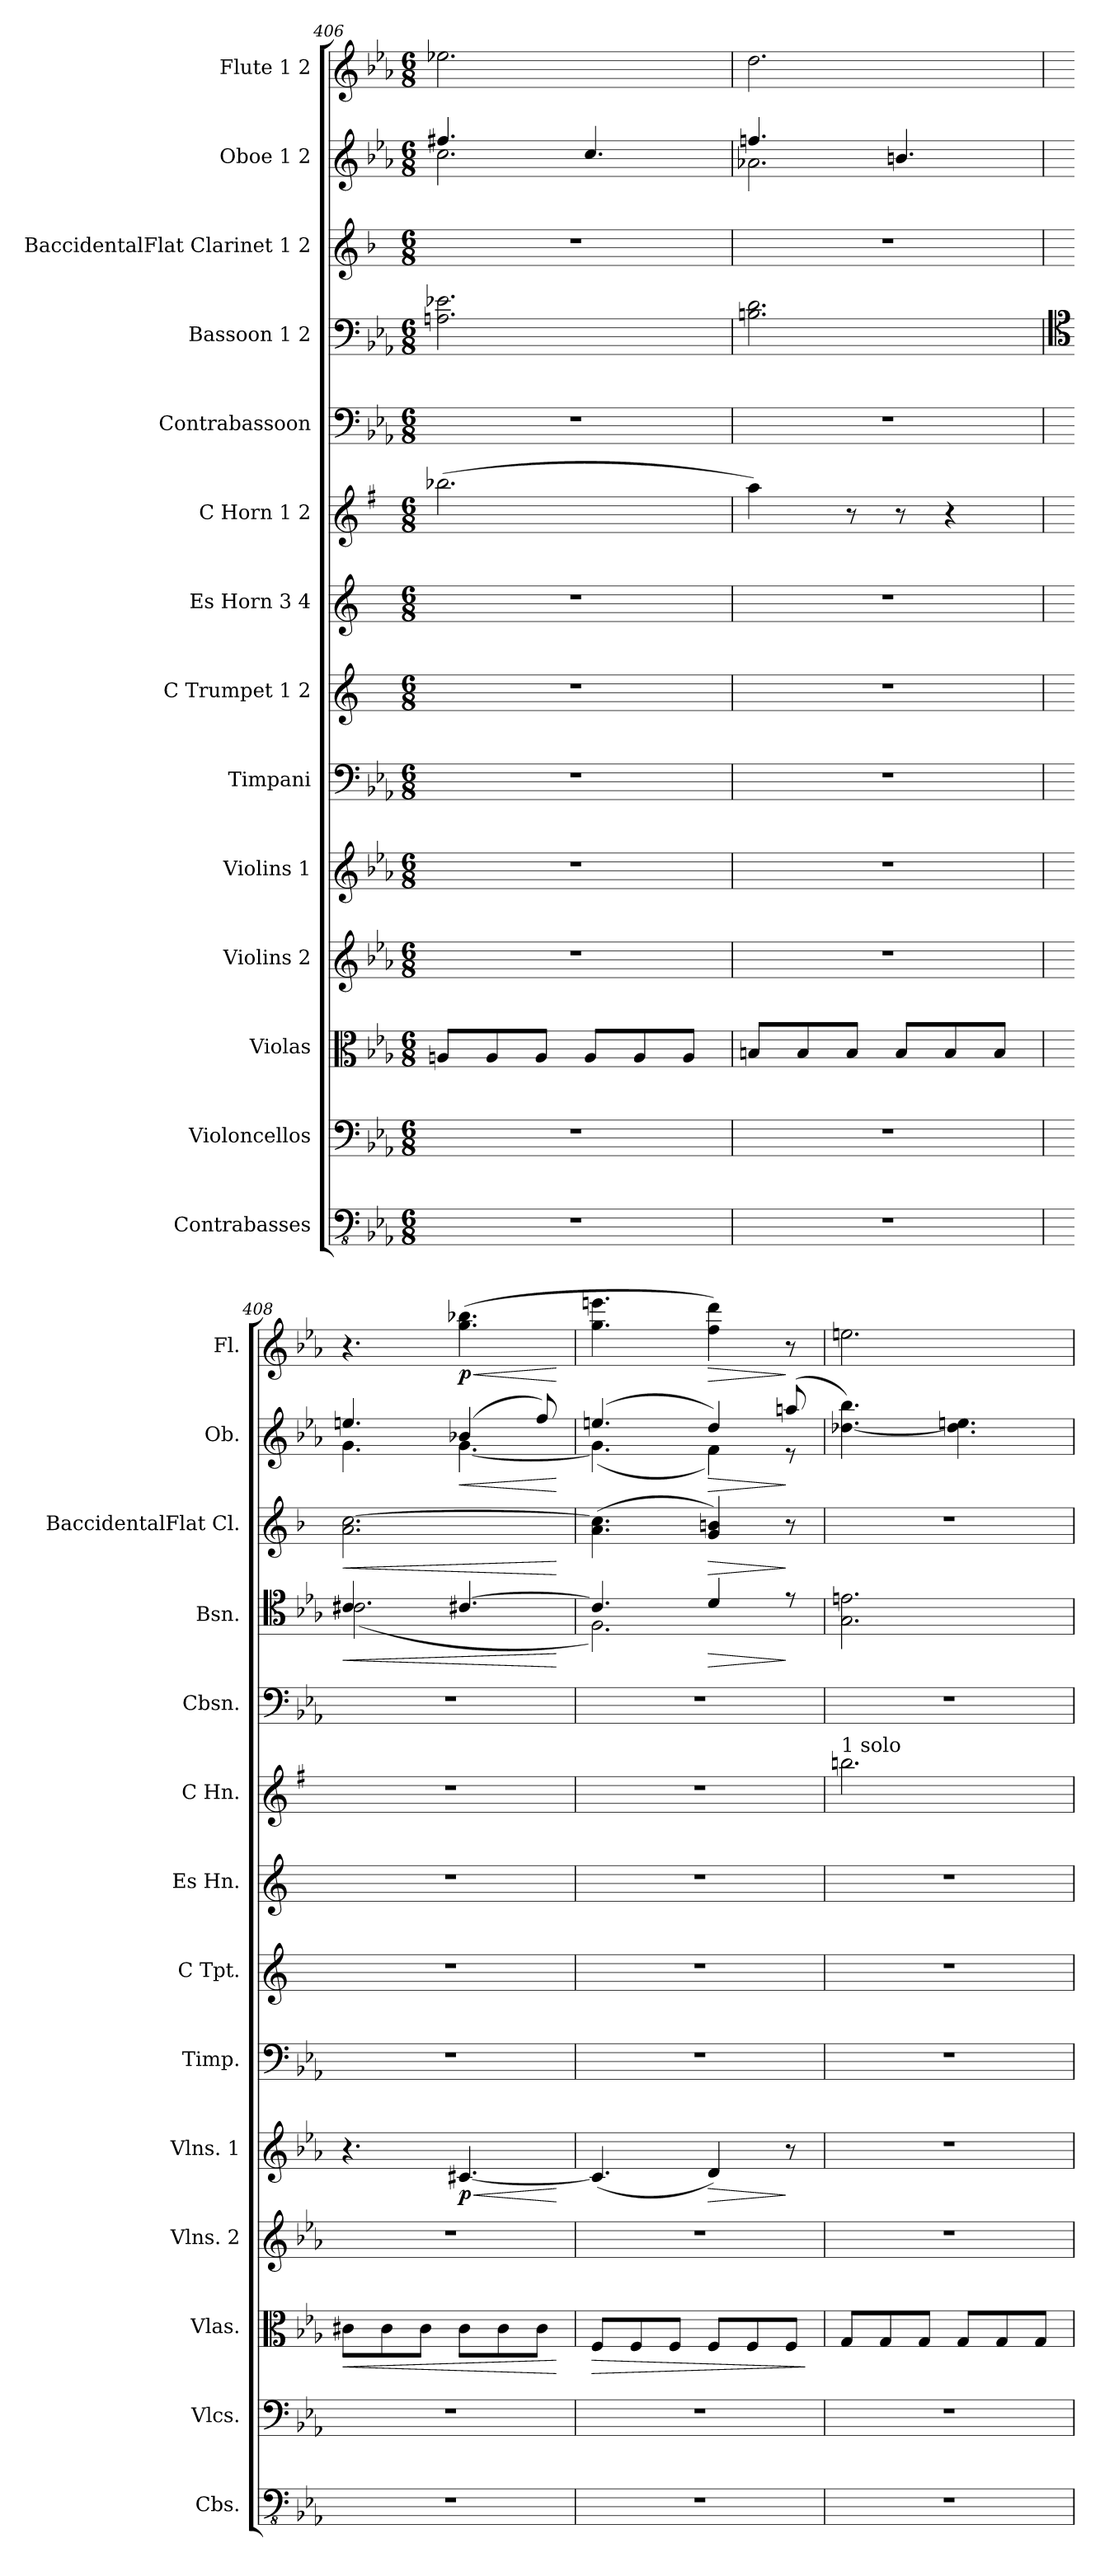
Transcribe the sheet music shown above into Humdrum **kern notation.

**kern	**kern	**kern	**dynam	**kern	**kern	**dynam	**kern	**kern	**kern	**kern	**kern	**kern	**dynam	**kern	**dynam	**kern	**dynam	**kern	**dynam
*part14	*part13	*part12	*part12	*part11	*part10	*part10	*part9	*part8	*part7	*part6	*part5	*part4	*part4	*part3	*part3	*part2	*part2	*part1	*part1
*staff14	*staff13	*staff12	*staff12	*staff11	*staff10	*staff10	*staff9	*staff8	*staff7	*staff6	*staff5	*staff4	*staff4	*staff3	*staff3	*staff2	*staff2	*staff1	*staff1
*I"Contrabasses	*I"Violoncellos	*I"Violas	*	*I"Violins 2	*I"Violins 1	*	*I"Timpani	*I"C Trumpet 1 2	*I"Es Horn 3 4	*I"C Horn 1 2	*I"Contrabassoon	*I"Bassoon 1 2	*	*I"BaccidentalFlat Clarinet 1 2	*	*I"Oboe 1 2	*	*I"Flute  1 2	*
*I'Cbs.	*I'Vlcs.	*I'Vlas.	*	*I'Vlns. 2	*I'Vlns. 1	*	*I'Timp.	*I'C Tpt.	*I'Es Hn.	*I'C Hn.	*I'Cbsn.	*I'Bsn.	*	*I'BaccidentalFlat Cl.	*	*I'Ob.	*	*I'Fl.	*
*clefFv4	*clefF4	*clefC3	*	*clefG2	*clefG2	*	*clefF4	*clefG2	*clefG2	*clefG2	*clefF4	*clefF4	*	*clefG2	*	*clefG2	*	*clefG2	*
*	*	*	*	*	*	*	*	*	*ITrd5c9	*ITrd4c7	*ITrd7c12	*	*	*ITrd1c2	*	*	*	*	*
*k[b-e-a-]	*k[b-e-a-]	*k[b-e-a-]	*	*k[b-e-a-]	*k[b-e-a-]	*	*k[b-e-a-]	*k[]	*k[b-e-a-]	*k[]	*k[b-e-a-]	*k[b-e-a-]	*	*k[b-e-a-]	*	*k[b-e-a-]	*	*k[b-e-a-]	*
*M6/8	*M6/8	*M6/8	*	*M6/8	*M6/8	*	*M6/8	*M6/8	*M6/8	*M6/8	*M6/8	*M6/8	*	*M6/8	*	*M6/8	*	*M6/8	*
=406	=406	=406	=406	=406	=406	=406	=406	=406	=406	=406	=406	=406	=406	=406	=406	=406	=406	=406	=406
*	*	*	*	*	*	*	*	*	*	*	*	*	*	*	*	*^	*	*	*
2.r	2.r	8An/L	.	2.r	2.r	.	2.r	2.r	2.r	(>2.ee-X\	2.r	2.An\ 2.e-X\	.	2.r	.	4.ff#X/	2.cc\	.	2.ee-X\	.
.	.	8A/	.	.	.	.	.	.	.	.	.	.	.	.	.	.	.	.	.	.
.	.	8A/J	.	.	.	.	.	.	.	.	.	.	.	.	.	.	.	.	.	.
.	.	8A/L	.	.	.	.	.	.	.	.	.	.	.	.	.	4.cc/	.	.	.	.
.	.	8A/	.	.	.	.	.	.	.	.	.	.	.	.	.	.	.	.	.	.
.	.	8A/J	.	.	.	.	.	.	.	.	.	.	.	.	.	.	.	.	.	.
=407	=407	=407	=407	=407	=407	=407	=407	=407	=407	=407	=407	=407	=407	=407	=407	=407	=407	=407	=407	=407
2.r	2.r	8Bn/L	.	2.r	2.r	.	2.r	2.r	2.r	4dd\)	2.r	2.Bn\ 2.d\	.	2.r	.	4.ffn/	2.a-X\	.	2.dd\	.
.	.	8B/	.	.	.	.	.	.	.	.	.	.	.	.	.	.	.	.	.	.
.	.	8B/J	.	.	.	.	.	.	.	8r	.	.	.	.	.	.	.	.	.	.
.	.	8B/L	.	.	.	.	.	.	.	8r	.	.	.	.	.	4.bn/	.	.	.	.
.	.	8B/	.	.	.	.	.	.	.	4r	.	.	.	.	.	.	.	.	.	.
.	.	8B/J	.	.	.	.	.	.	.	.	.	.	.	.	.	.	.	.	.	.
!!LO:PB:g=z
=408	=408	=408	=408	=408	=408	=408	=408	=408	=408	=408	=408	=408	=408	=408	=408	=408	=408	=408	=408	=408
*	*	*	*	*	*	*	*	*	*	*	*	*clefC4	*	*	*	*	*	*	*	*
!	!	!	!LO:HP:b	!	!	!	!	!	!	!	!	!	!LO:HP:b	!	!LO:HP:b	!	!	!	!	!
*	*	*	*	*	*	*	*	*	*	*	*	*^	*	*	*	*	*	*	*	*
2.r	2.r	8c#X\L	<	2.r	4.r	.	2.r	2.r	2.r	2.r	2.r	4.c#X/	(<2.c#X\	<	2.g\ [2.b-\	<	4.een/	4.g\	.	4.r	.
.	.	8c#\	.	.	.	.	.	.	.	.	.	.	.	.	.	.	.	.	.	.	.
.	.	8c#\J	.	.	.	.	.	.	.	.	.	.	.	.	.	.	.	.	.	.	.
!	!	!	!	!	!	!LO:HP:b	!	!	!	!	!	!	!	!	!	!	!	!	!LO:HP:b	!	!LO:HP:b
!	!	!	!	!	!	!LO:DY:n=1:b	!	!	!	!	!	!	!	!	!	!	!	!	!	!	!LO:DY:n=1:b
.	.	8c#\L	.	.	[4.c#X/	< p	.	.	.	.	.	[4.c#X/	.	.	.	.	(>4b-X/	[4.g\	<	(>4.gg\ 4.bb-X\	< p
.	.	8c#\	.	.	.	.	.	.	.	.	.	.	.	.	.	.	.	.	.	.	.
.	.	8c#\J	.	.	.	.	.	.	.	.	.	.	.	.	.	.	8ff/)	.	.	.	.
*	*	*	*	*	*	*	*	*	*	*	*	*v	*v	*	*	*	*v	*v	*	*	*
.	.	.	[	.	.	[	.	.	.	.	.	.	[	.	[	.	[	.	[
=409	=409	=409	=409	=409	=409	=409	=409	=409	=409	=409	=409	=409	=409	=409	=409	=409	=409	=409	=409
!	!	!	!LO:HP:b	!	!	!	!	!	!	!	!	!	!	!	!	!	!	!	!
*	*	*	*	*	*	*	*	*	*	*	*	*^	*	*	*	*^	*	*	*
2.r	2.r	8F/L	>	2.r	(<4.c#/]	.	2.r	2.r	2.r	2.r	2.r	4.c#/]	2.F\)	.	(>4.g\ 4.b-\]	.	(>4.een/	(<4.g\]	.	4.gg\ 4.eeen\	.
.	.	8F/	.	.	.	.	.	.	.	.	.	.	.	.	.	.	.	.	.	.	.
.	.	8F/J	.	.	.	.	.	.	.	.	.	.	.	.	.	.	.	.	.	.	.
!	!	!	!	!	!	!LO:HP:b	!	!	!	!	!	!	!	!LO:HP:b	!	!LO:HP:b	!	!	!LO:HP:b	!	!LO:HP:b
.	.	8F/L	.	.	4d/)	>	.	.	.	.	.	4d/	.	>	4f/ 4an/)	>	4dd/)	4f\)	>	4ff\ 4ddd\)	>
.	.	8F/	.	.	.	.	.	.	.	.	.	.	.	.	.	.	.	.	.	.	.
.	.	8F/J	.	.	8r	]	.	.	.	.	.	8r	.	]	8r	]	(>8aan/	8r	]	8r	]
*	*	*	*	*	*	*	*	*	*	*	*	*v	*v	*	*	*	*v	*v	*	*	*
.	.	.	]	.	.	.	.	.	.	.	.	.	.	.	.	.	.	.	.
=410	=410	=410	=410	=410	=410	=410	=410	=410	=410	=410	=410	=410	=410	=410	=410	=410	=410	=410	=410
!	!	!	!	!	!	!	!	!	!	!LO:TX:a:t=1 solo	!	!	!	!	!	!	!	!	!
2.r	2.r	8G/L	.	2.r	2.r	.	2.r	2.r	2.r	2.een\	2.r	2.G\ 2.en\	.	2.r	.	[4.dd-X\ 4.bb-\)	.	2.een\	.
.	.	8G/	.	.	.	.	.	.	.	.	.	.	.	.	.	.	.	.	.
.	.	8G/J	.	.	.	.	.	.	.	.	.	.	.	.	.	.	.	.	.
.	.	8G/L	.	.	.	.	.	.	.	.	.	.	.	.	.	4.dd-\] 4.een\	.	.	.
.	.	8G/	.	.	.	.	.	.	.	.	.	.	.	.	.	.	.	.	.
.	.	8G/J	.	.	.	.	.	.	.	.	.	.	.	.	.	.	.	.	.
=	=	=	=	=	=	=	=	=	=	=	=	=	=	=	=	=	=	=	=
*-	*-	*-	*-	*-	*-	*-	*-	*-	*-	*-	*-	*-	*-	*-	*-	*-	*-	*-	*-
